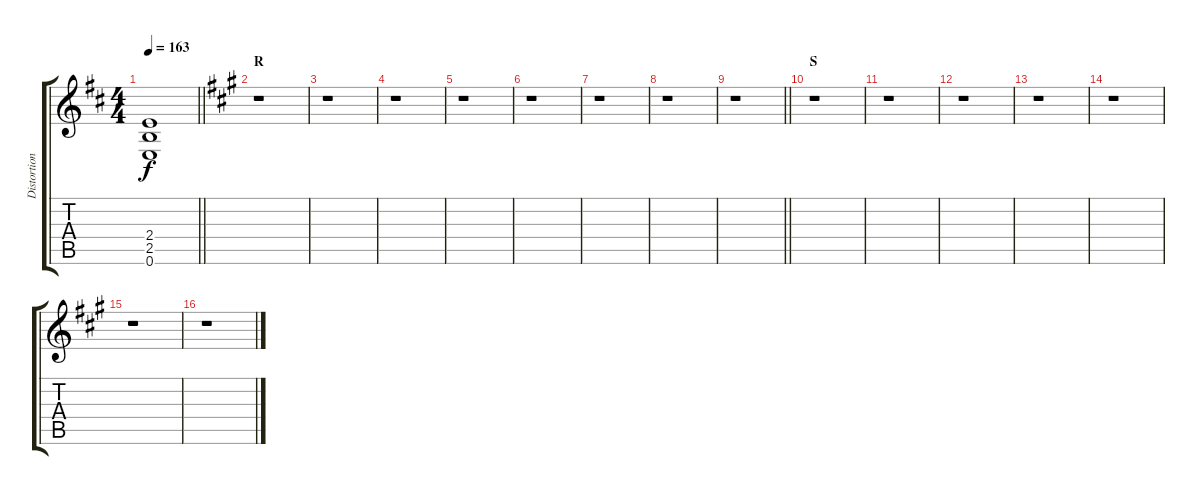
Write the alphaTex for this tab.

\track ("Distortion 5" "Distortion") {instrument distortionguitar}
\staff {score tabs}
\tuning (E4 B3 G3 D3 A2 E2) {hide}
\ts (4 4)
\tempo 163
\clef g2
\barLineRight lightlight
\ks d
(2.4{t} 2.5{t} 0.6{t}).1{dy f} |
\section ("" "R")
\ks a
r.1 |
r.1 |
r.1 |
r.1 |
r.1 |
r.1 |
r.1 |
\barLineRight lightlight
r.1 |
\section ("" "S")
r.1 |
r.1 |
r.1 |
r.1 |
r.1 |
r.1 |
r.1
